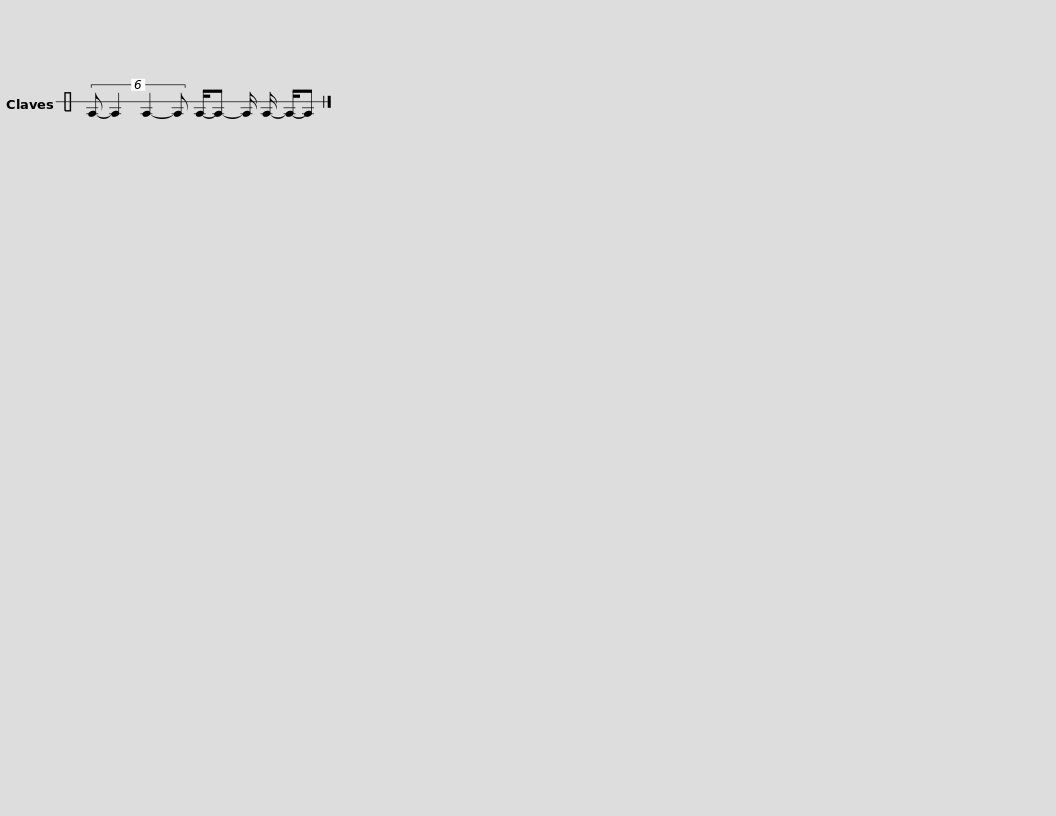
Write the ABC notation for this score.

X:1
L:1/8
M:none
I:linebreak $
K:C
V:1 perc stafflines=1
K:none
V:1
 (6:4:4E- E2 E2- E E/-E- E/ E/- E/-E |] %1
